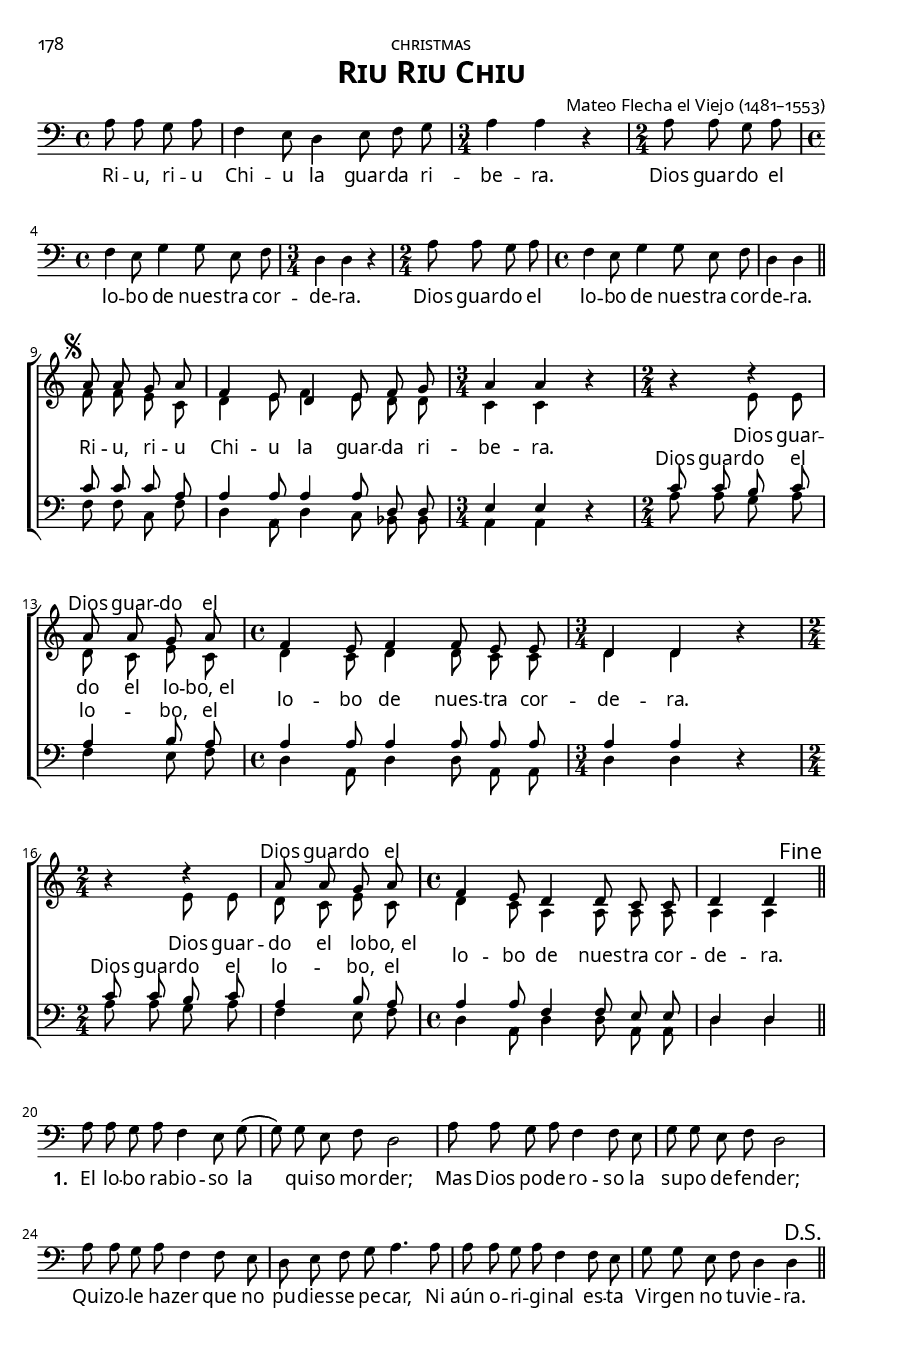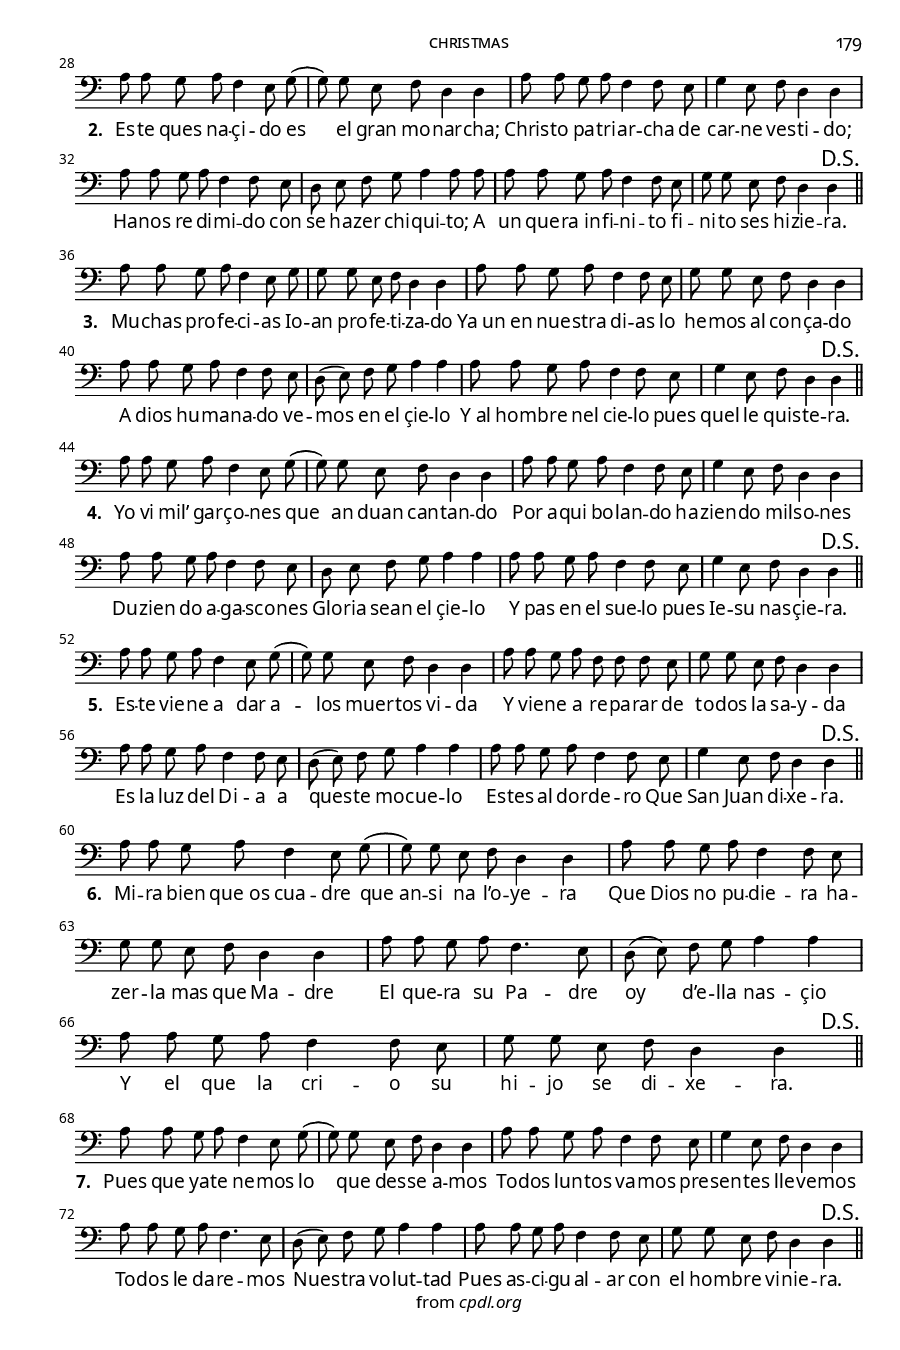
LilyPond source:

\version "2.14.2"
\include "util.ly"
\header {
  title = \markup{\override #'(font-name . "Garamond Premier Pro Semibold"){ \abs-fontsize #15 \smallCapsOldStyle"Riu Riu Chiu"}}
  composer = \markup\oldStyleNum"Mateo Flecha el Viejo (1481–1553)"
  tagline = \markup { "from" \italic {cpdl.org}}
}
\paper {
  %print-all-headers = ##f
  paper-height = 9\in
  paper-width = 6\in
  indent = 0\in
  %system-system-spacing = #'((basic-distance . 10) (padding . 0))
  %system-system-spacing =
  %  #'((basic-distance . 0)
  %     (minimum-distance . 0)
  %     (padding . -0.35)
  %     (stretchability . 100))
  ragged-last-bottom = ##f
  ragged-bottom = ##f
  two-sided = ##t
  inner-margin = 0.5\in
  outer-margin = 0.25\in
  top-margin = 0.25\in
  bottom-margin = 0.25\in
  first-page-number = #178
  print-first-page-number = ##t
  headerLine = \markup{\override #'(font-name . "Garamond Premier Pro") \smallCapsOldStyle"christmas"}
  oddHeaderMarkup = \markup\fill-line{
     \override #'(font-name . "Garamond Premier Pro")\abs-fontsize #8.5
     \combine 
        \fill-line{"" \on-the-fly #print-page-number-check-first
        \oldStylePageNum""
        }
        \fill-line{\headerLine}
  }
  evenHeaderMarkup = \markup {
     \override #'(font-name . "Garamond Premier Pro")\abs-fontsize #8.5
     \combine
        \on-the-fly #print-page-number-check-first
        \oldStylePageNum""
        \fill-line{\headerLine}
  }
}
#(set-global-staff-size 15) \paper{ #(define fonts (make-pango-font-tree "GoudyOlSt BT" "Garamond Premier Pro" "Garamond Premier Pro" (/ 15 20))) }
global = {
  \key c \major
  \time 4/4
  \autoBeamOff
  \override DynamicLineSpanner #'staff-padding = #0.0
  \override DynamicLineSpanner #'Y-extent = #'(-1 . 1)
}

sopMusic = \relative c' {
  s4*26 |
  
  %\once \override Score.RehearsalMark #'self-alignment-X = #LEFT
  \mark \markup { \abs-fontsize #9 \musicglyph #"scripts.segno" }
  a'8 a g a |
  f4 e8 d4 e8 f g |
  a4 a b\rest |
  b\rest d\rest |
  a8 a g a |
  
  f4 e8 f4 f8 e e |
  d4 d b'\rest |
  b\rest d\rest |
  a8 a g a |
  f4 e8 d4 d8 c c |
  d4 d \bar "||"
    \once \override Score.RehearsalMark #'break-visibility = #end-of-line-visible
    \once \override Score.RehearsalMark #'self-alignment-X = #RIGHT
    \mark "Fine"
}
sopWords = \lyricmode {
  \repeat unfold 12 {\skip1}
  Dios guar -- do el
  \repeat unfold 8 {\skip1}
  Dios guar -- do el
}

altoMusic = \relative c' {
  s4*26 |
  
  f8 f e c |
  d4 e8 f4 e8 d d |
  c4 c s |
  s e8 e |
  d c e c |
  
  d4 c8 d4 d8 c c |
  d4 d s |
  s e8 e |
  d c e c |
  d4 c8 a4 a8 a a |
  a4 a \bar "|."
}

dropLyrics = {
  \override LyricText #'extra-offset = #'(0 . -2.0)
  \override LyricHyphen #'extra-offset = #'(0 . -2.0)
  \override LyricExtender #'extra-offset = #'(0 . -2.0)
  \override StanzaNumber #'extra-offset = #'(0 . -2.0)
}
altoWords = \lyricmode {
  \dropLyrics
  Ri -- u, ri -- u Chi -- u la guar -- da ri -- be -- ra.
  \dropLyricsIV
  Dios guar -- do el lo -- bo,_el
  \dropLyrics
  lo -- bo de nues -- tra cor -- de -- ra.
  
  \dropLyricsIV
  Dios guar -- do el lo -- bo,_el
  \dropLyrics
  lo -- bo de nues -- tra cor -- de -- ra.
  
}
altoWordsII = \lyricmode {
%\markup\italic
  \set stanza = #"2. "
  \set ignoreMelismata = ##t
}
altoWordsIII = \lyricmode {
  \set stanza = #"3. "
  \set ignoreMelismata = ##t
}
altoWordsIV = \lyricmode {
  \set stanza = #"4. "
  \set ignoreMelismata = ##t
}
altoWordsV = \lyricmode {
  \set stanza = #"5. "
  \set ignoreMelismata = ##t
}
altoWordsVI = \lyricmode {
  \set stanza = #"6. "
  \set ignoreMelismata = ##t
}
tenorMusic = \relative c' {
  s4*26 |
  
  c8 c c a |
  a4 a8 a4 a8 d, d |
  e4 e s |
  c'8 c b c |
  a4 b8 a |
  
  a4 a8 a4 a8 a a |
  a4 a s |
  c8 c b c |
  a4 b8 a |
  a4 a8 f4 f8 e e |
  d4 d \bar "|."
}
tenorWords = \lyricmode {
  \repeat unfold 12 {\skip1}
  Dios guar -- do el lo -- bo, el
  \repeat unfold 8 {\skip1}
  Dios guar -- do el lo -- bo, el
}

bassMusic = \relative c' {
  \oneVoice
  \partial 2 a8 a g a |
  f4 e8 d4 e8 f g |
  \time 3/4 a4 a r |
  \time 2/4 a8 a g a |
  
  \time 4/4 f4 e8 g4 g8 e f |
  \time 3/4 d4 d r |
  \time 2/4 a'8 a g a |
  \time 4/4 f4 e8 g4 g8 e f |
  \partial 2 d4 d \bar "||" \break
  
  \voiceTwo
  \partial 2 f8 f c f |
  d4 a8 d4 c8 bes bes |
  \time 3/4 a4 a d\rest |
  \time 2/4 a'8 a g a |
  f4 e8 f |
  
  \time 4/4 d4 a8 d4 d8 a a |
  \time 3/4 d4 d d\rest |
  \time 2/4 a'8 a g a |
  f4 e8 f |
  \time 4/4 d4 a8 d4 d8 a a |
  \partial 2 d4 d \bar "||" \break
  
  \oneVoice
  \slurSolid
  {
    %Verse 1
    a'8 a g a f4 e8 g( |
    g) g e f d2 |
    a'8 a g a f4 f8 e |
    
    g g e f d2 |
    a'8 a g a f4 f8 e |
    d e f g a4. a8 |
    
    a a g a f4 f8 e |
    g g e f d4 d \bar "||" \break
    \once \override Score.RehearsalMark #'break-visibility = #end-of-line-visible
    \once \override Score.RehearsalMark #'self-alignment-X = #RIGHT
    \mark "D.S."
  }
  
  
  {
    %Verse 2
    a'8 a g a f4 e8 g( |
    g) g e f d4 d |
    a'8 a g a f4 f8 e |
    
    g4 e8 f d4 d |
    a'8 a g a f4 f8 e |
    d e f g a4 a8 a |
    
    a a g a f4 f8 e |
    g g e f d4 d \bar "||" \break
    \once \override Score.RehearsalMark #'break-visibility = #end-of-line-visible
    \once \override Score.RehearsalMark #'self-alignment-X = #RIGHT
    \mark "D.S."
  }
  {
    %Verse 3
    a'8 a g a f4 e8 g |
    g g e f d4 d |
    a'8 a g a f4 f8 e |
    
    g g e f d4 d |
    a'8 a g a f4 f8 e |
    d( e) f g a4 a4 |
    
    a8 a g a f4 f8 e |
    g4 e8 f d4 d \bar "||" \break
    \once \override Score.RehearsalMark #'break-visibility = #end-of-line-visible
    \once \override Score.RehearsalMark #'self-alignment-X = #RIGHT
    \mark "D.S."
  }
  
  {
    %Verse 4
    a'8 a g a f4 e8 g( |
    g) g e f d4 d |
    a'8 a g a f4 f8 e |
    
    g4 e8 f d4 d |
    a'8 a g a f4 f8 e |
    d e f g a4 a4 |
    
    a8 a g a f4 f8 e |
    g4 e8 f d4 d \bar "||" \break
    \once \override Score.RehearsalMark #'break-visibility = #end-of-line-visible
    \once \override Score.RehearsalMark #'self-alignment-X = #RIGHT
    \mark "D.S."
  }
  {
    %Verse 5
    a'8 a g a f4 e8 g( |
    g) g e f d4 d |
    a'8 a g a f f f e |
    
    g g e f d4 d |
    a'8 a g a f4 f8 e |
    d( e) f g a4 a4 |
    
    a8 a g a f4 f8 e |
    g4 e8 f d4 d \bar "||" \break
    \once \override Score.RehearsalMark #'break-visibility = #end-of-line-visible
    \once \override Score.RehearsalMark #'self-alignment-X = #RIGHT
    \mark "D.S."
  }
  {
    %Verse 6
    a'8 a g a f4 e8 g( |
    g) g e f d4 d |
    a'8 a g a f4 f8 e |
    
    g g e f d4 d |
    a'8 a g a f4. e8 |
    d( e) f g a4 a4 |
    
    a8 a g a f4 f8 e |
    g8 g e f d4 d \bar "||" \break
    \once \override Score.RehearsalMark #'break-visibility = #end-of-line-visible
    \once \override Score.RehearsalMark #'self-alignment-X = #RIGHT
    \mark "D.S."
  }
  {
    %Verse 7
    a'8 a g a f4 e8 g( |
    g) g e f d4 d |
    a'8 a g a f4 f8 e |
    
    g4 e8 f d4 d |
    a'8 a g a f4. e8 |
    d( e) f g a4 a4 |
    
    a8 a g a f4 f8 e |
    g g e f d4 d \bar "||" \break
    \once \override Score.RehearsalMark #'break-visibility = #end-of-line-visible
    \once \override Score.RehearsalMark #'self-alignment-X = #RIGHT
    \mark "D.S."
  }
}
bassWords = \lyricmode {
  \dropLyricsIV
  Ri -- u, ri -- u Chi -- u la guar -- da ri -- be -- ra.
  Dios guar -- do el lo -- bo de nues -- tra cor -- de -- ra.
  Dios guar -- do el lo -- bo de nues -- tra cor -- de -- ra.
  
  \repeat unfold 42 {\skip1}
  \set stanza = #"1. "
  El lo -- bo ra -- bio -- so la qui -- so mor -- der;
  Mas Dios po -- de -- ro -- so la
  su -- po de -- fen -- der;
  Qui -- zo -- le ha -- zer que no pu -- dies -- se pe -- car,
  Ni aún o -- ri -- gi -- nal es -- ta Vir -- gen no tu -- vie -- ra.
  
  \set stanza = #"2. "
  Es -- te ques na -- çi -- do es el gran mo -- nar -- cha;
  Chris -- to pa -- tri -- ar -- cha de car -- ne ves -- ti -- do;
  Ha -- nos re -- di -- mi -- do con se ha -- zer chi -- qui -- to;
  A un que -- ra_in -- fi -- ni -- to fi -- ni -- to ses hi -- zie -- ra.
  
  \set stanza = #"3. "
  Mu -- chas pro -- fe -- ci -- as Io -- an pro -- fe -- ti -- za -- do
  Ya_un en nue -- stra di -- as lo he -- mos al con -- ça -- do
  A dios hu -- ma -- na -- do ve -- mos en el çie -- lo
  Y_al hom -- bre nel cie -- lo pues quel le quis -- te -- ra.
  
  
  \set stanza = #"4. "
  Yo vi mil’ gar -- ço -- nes que an duan can -- tan -- do
  Por a -- qui bo -- lan -- do ha -- zien -- do mil -- so -- nes
  Du -- zien do a -- ga -- sco -- nes Glo -- ria sean el çie -- lo
  Y pas en el sue -- lo pues Ie -- su nas -- çie -- ra.
  
  \set stanza = #"5. "
  Es -- te vie -- ne a dar a -- los muer -- tos vi -- da
  Y vie -- ne a re -- pa -- rar de to -- dos la sa -- y -- da
  Es la luz del Di -- a a ques -- te mo -- cue -- lo
  Es -- tes al dor -- de -- ro Que San Juan di -- xe -- ra.
  
  
  \set stanza = #"6. "
  Mi -- ra bien que_os cua -- dre que_an -- si na l’o -- ye -- ra
  Que Dios no pu -- die -- ra ha -- zer -- la mas que Ma -- dre
  El que -- ra su Pa -- dre oy d’e -- lla nas -- çio
  Y el que la cri -- o su hi -- jo se di -- xe -- ra.
  
  \set stanza = #"7. "
  Pues que ya -- te ne -- mos lo que des -- se a -- mos
  To -- dos lun -- tos va -- mos pre -- sen -- tes lle -- ve -- mos
  To -- dos le da -- re -- mos
  Nue -- stra vo -- lut -- tad
  Pues as -- ci -- gu -- al -- ar con el hom -- bre vi -- nie -- ra.
}

bassWordsII = \lyricmode {
  \repeat unfold 78{\skip1}
  
  
}

bassWordsIII = \lyricmode {
  \repeat unfold 166 \skip1
  \set ignoreMelismata = ##t
  
}

bassWordsIV = \lyricmode {
}
pianoRH = \relative c' {
  
}
pianoLH = \relative c' {
  
}

\score {
  <<
   \new ChoirStaff <<
    \new Staff = women <<
      \new Voice = "sopranos" { \voiceOne << \global \sopMusic >> }
      \new Voice = "altos" { \voiceTwo << \global \altoMusic >> }
    >>
    \new Lyrics \with { alignAboveContext = #"women" \override VerticalAxisGroup #'nonstaff-relatedstaff-spacing = #'((basic-distance . 1))} \lyricsto "sopranos" \sopWords
    \new Lyrics = "altosVI"  \with { alignBelowContext = #"women" } \lyricsto "altos" \altoWordsVI
    \new Lyrics = "altosV"  \with { alignBelowContext = #"women" } \lyricsto "altos" \altoWordsV
    \new Lyrics = "altosIV"  \with { alignBelowContext = #"women" } \lyricsto "altos" \altoWordsIV
    \new Lyrics = "altosIII"  \with { alignBelowContext = #"women" } \lyricsto "altos" \altoWordsIII
    \new Lyrics = "altosII"  \with { alignBelowContext = #"women" } \lyricsto "altos" \altoWordsII
    \new Lyrics = "altos"  \with { alignBelowContext = #"women" \override VerticalAxisGroup #'nonstaff-relatedstaff-spacing = #'((basic-distance . 1))} \lyricsto "altos" \altoWords
   \new Staff = men <<
      \clef bass
      \new Voice = "tenors" { \voiceOne << \global \tenorMusic >> }
      \new Voice = "basses" { \voiceTwo << \global \bassMusic >> }
    >>
    \new Lyrics \with { alignAboveContext = #"men" \override VerticalAxisGroup #'nonstaff-relatedstaff-spacing = #'((basic-distance . 1)) } \lyricsto "tenors" \tenorWords
    \new Lyrics \with { alignBelowContext = #"men" \override VerticalAxisGroup #'nonstaff-relatedstaff-spacing = #'((basic-distance . 1)) } \lyricsto "basses" \bassWordsIV
    \new Lyrics \with { alignBelowContext = #"men" \override VerticalAxisGroup #'nonstaff-relatedstaff-spacing = #'((basic-distance . 1)) } \lyricsto "basses" \bassWordsIII
    \new Lyrics \with { alignBelowContext = #"men" \override VerticalAxisGroup #'nonstaff-relatedstaff-spacing = #'((basic-distance . 1)) } \lyricsto "basses" \bassWordsII
    \new Lyrics \with { alignBelowContext = #"men" \override VerticalAxisGroup #'nonstaff-relatedstaff-spacing = #'((basic-distance . 1)) } \lyricsto "basses" \bassWords
  >>
%    \new PianoStaff << \new Staff { \new Voice { \pianoRH } } \new Staff { \clef "bass" \pianoLH } >>
  >>
  \layout {
    \context {
      \Score
      %\override SpacingSpanner #'base-shortest-duration = #(ly:make-moment 1 8)
      %\override SpacingSpanner #'common-shortest-duration = #(ly:make-moment 1 4)
    }
    \context {
      % Remove all empty staves
       \Staff \RemoveEmptyStaves \override VerticalAxisGroup #'remove-first = ##t
    }
    \context {
      \Lyrics
      \override LyricText #'X-offset = #center-on-word
    }
  }
  \midi {
    \tempo 4 = 140
    \set Staff.midiInstrument = "flute"
  
    \context {
      \Voice
      \remove "Dynamic_performer"
    }
  }
}
